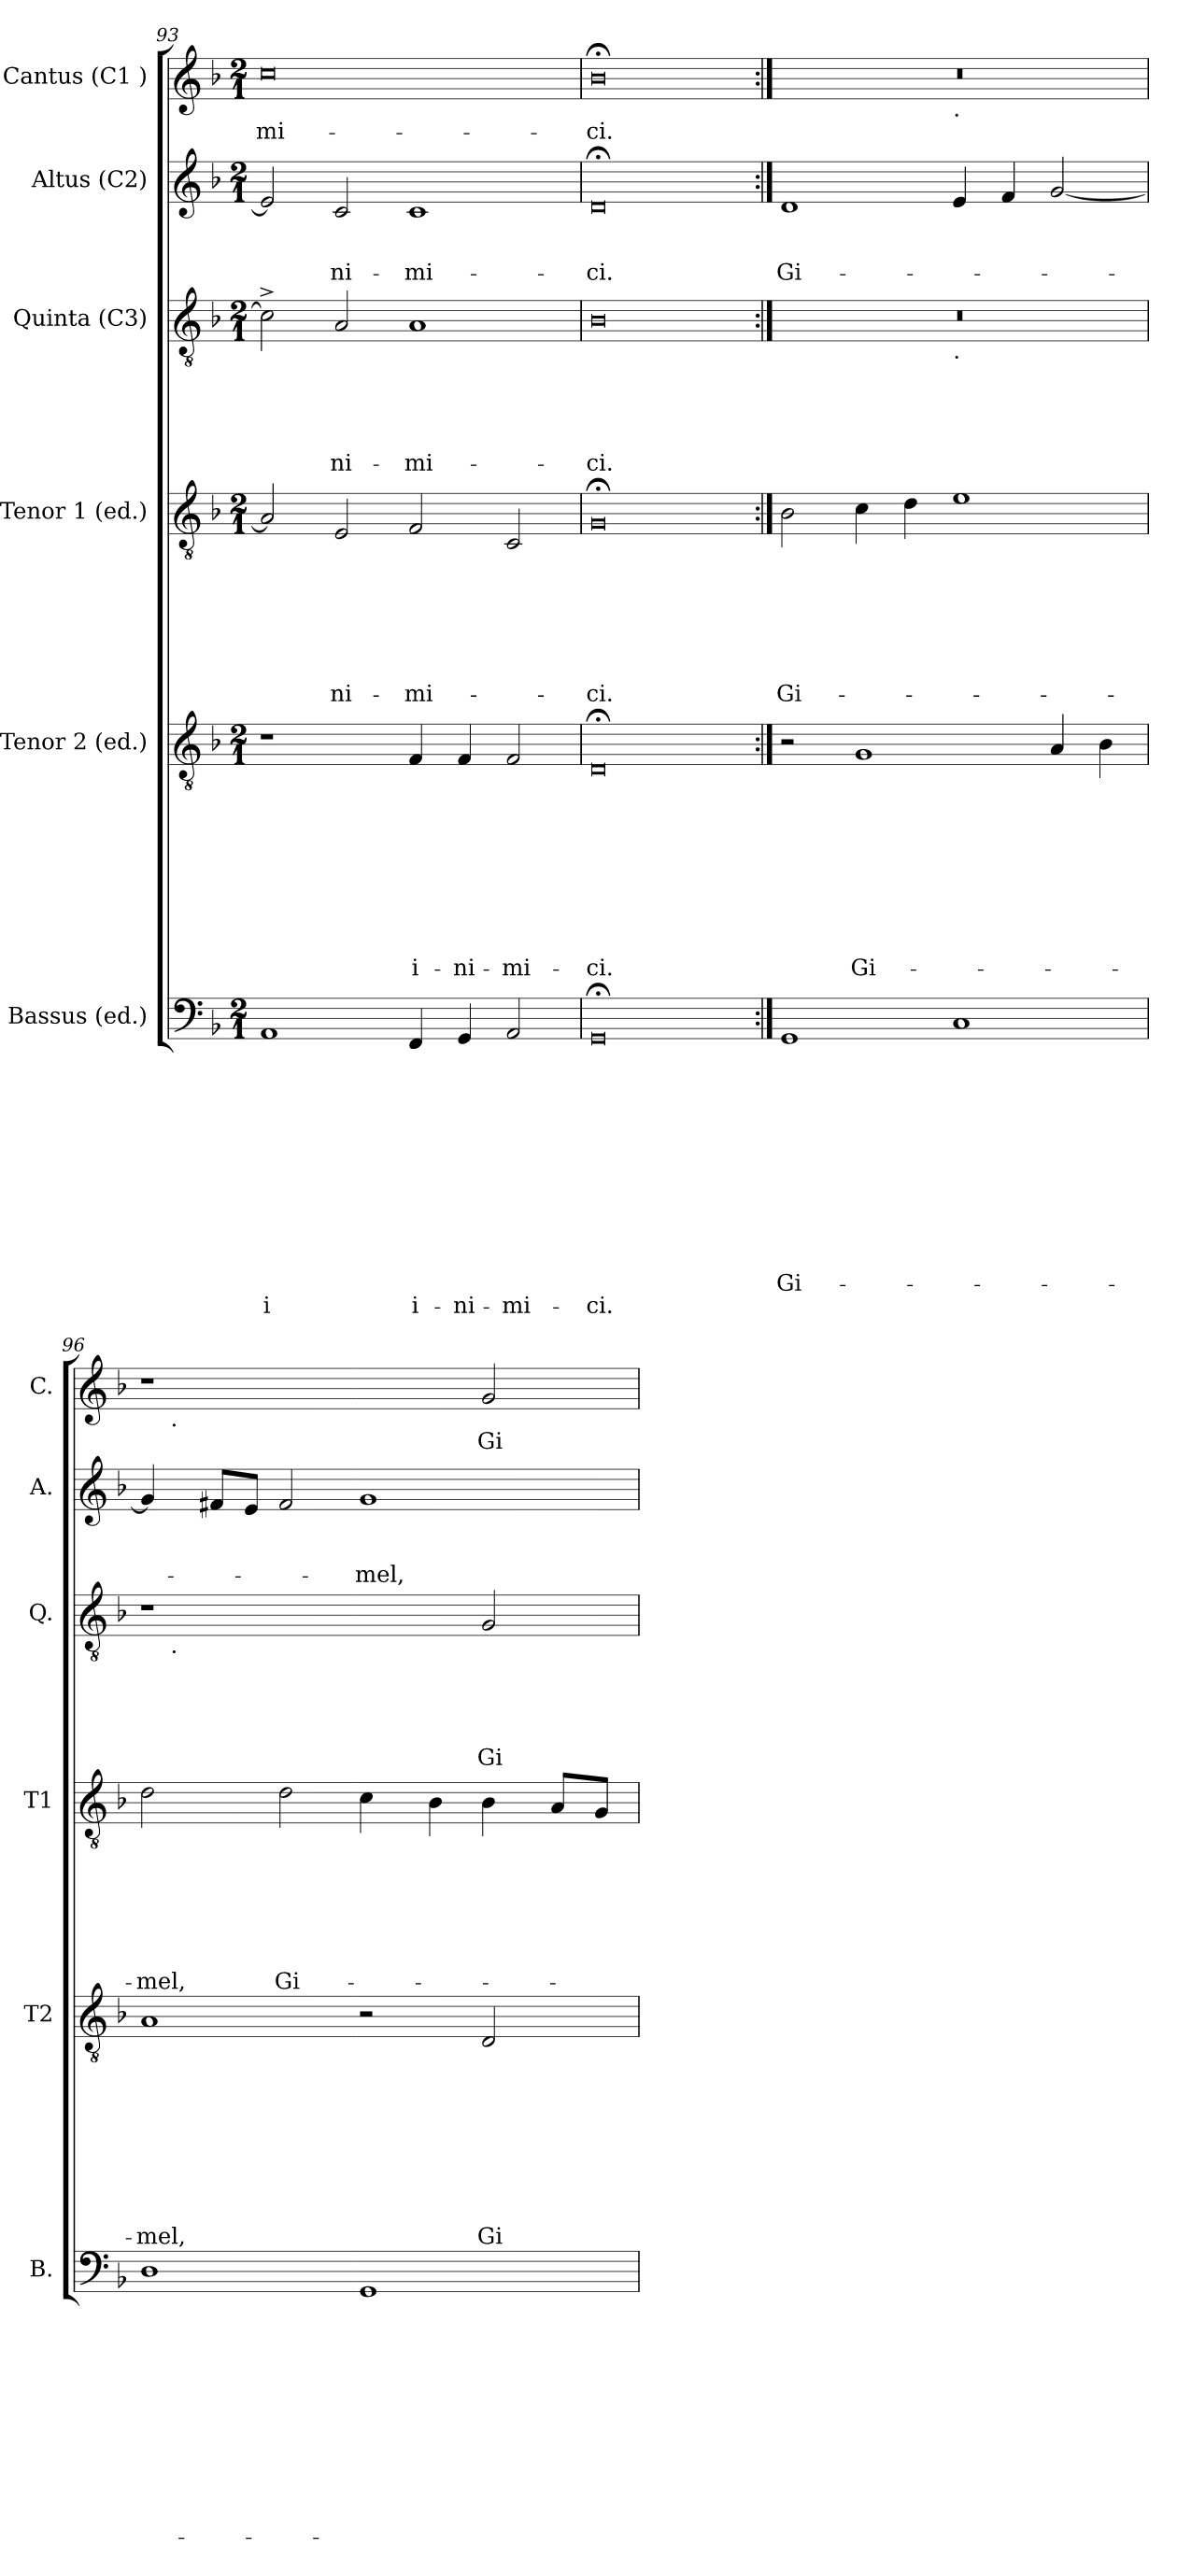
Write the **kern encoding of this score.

**kern	**text	**text	**text	**text	**text	**text	**text	**text	**text	**text	**text	**text	**kern	**text	**text	**text	**text	**text	**text	**text	**text	**text	**kern	**text	**text	**text	**text	**text	**text	**text	**kern	**text	**text	**text	**text	**text	**kern	**text	**text	**text	**kern	**text
*part6	*part6	*part6	*part6	*part6	*part6	*part6	*part6	*part6	*part6	*part6	*part6	*part6	*part5	*part5	*part5	*part5	*part5	*part5	*part5	*part5	*part5	*part5	*part4	*part4	*part4	*part4	*part4	*part4	*part4	*part4	*part3	*part3	*part3	*part3	*part3	*part3	*part2	*part2	*part2	*part2	*part1	*part1
*staff6	*staff6	*staff6	*staff6	*staff6	*staff6	*staff6	*staff6	*staff6	*staff6	*staff6	*staff6	*staff6	*staff5	*staff5	*staff5	*staff5	*staff5	*staff5	*staff5	*staff5	*staff5	*staff5	*staff4	*staff4	*staff4	*staff4	*staff4	*staff4	*staff4	*staff4	*staff3	*staff3	*staff3	*staff3	*staff3	*staff3	*staff2	*staff2	*staff2	*staff2	*staff1	*staff1
*I"Bassus (ed.)	*	*	*	*	*	*	*	*	*	*	*	*	*I"Tenor 2 (ed.)	*	*	*	*	*	*	*	*	*	*I"Tenor 1 (ed.)	*	*	*	*	*	*	*	*I"Quinta (C3)	*	*	*	*	*	*I"Altus (C2)	*	*	*	*I"Cantus (C1 )	*
*I'B.	*	*	*	*	*	*	*	*	*	*	*	*	*I'T2	*	*	*	*	*	*	*	*	*	*I'T1	*	*	*	*	*	*	*	*I'Q.	*	*	*	*	*	*I'A.	*	*	*	*I'C.	*
*clefF4	*	*	*	*	*	*	*	*	*	*	*	*	*clefGv2	*	*	*	*	*	*	*	*	*	*clefGv2	*	*	*	*	*	*	*	*clefGv2	*	*	*	*	*	*clefG2	*	*	*	*clefG2	*
*k[b-]	*	*	*	*	*	*	*	*	*	*	*	*	*k[b-]	*	*	*	*	*	*	*	*	*	*k[b-]	*	*	*	*	*	*	*	*k[b-]	*	*	*	*	*	*k[b-]	*	*	*	*k[b-]	*
*F:	*	*	*	*	*	*	*	*	*	*	*	*	*F:	*	*	*	*	*	*	*	*	*	*F:	*	*	*	*	*	*	*	*F:	*	*	*	*	*	*F:	*	*	*	*F:	*
*M2/1	*	*	*	*	*	*	*	*	*	*	*	*	*M2/1	*	*	*	*	*	*	*	*	*	*M2/1	*	*	*	*	*	*	*	*M2/1	*	*	*	*	*	*M2/1	*	*	*	*M2/1	*
=93	=93	=93	=93	=93	=93	=93	=93	=93	=93	=93	=93	=93	=93	=93	=93	=93	=93	=93	=93	=93	=93	=93	=93	=93	=93	=93	=93	=93	=93	=93	=93	=93	=93	=93	=93	=93	=93	=93	=93	=93	=93	=93
!	!	!	!	!	!	!	!	!	!	!	!	!LO:LY:b:rj	!	!	!	!	!	!	!	!	!	!	!	!	!	!	!	!	!	!	!	!	!	!	!	!	!	!	!	!	!	!LO:LY:b:rj
1AA	.	.	.	.	.	.	.	.	.	.	.	-i	1r	.	.	.	.	.	.	.	.	.	2A/]	.	.	.	.	.	.	.	2c^>\]	.	.	.	.	.	2e/]	.	.	.	0cc	-mi-
!	!	!	!	!	!	!	!	!	!	!	!	!	!	!	!	!	!	!	!	!	!	!	!	!	!	!	!	!	!	!LO:LY:b	!	!	!	!	!	!LO:LY:b	!	!	!	!LO:LY:b	!	!
.	.	.	.	.	.	.	.	.	.	.	.	.	.	.	.	.	.	.	.	.	.	.	2E/	.	.	.	.	.	.	-ni-	2A/	.	.	.	.	-ni-	2c/	.	.	-ni-	.	.
!	!	!	!	!	!	!	!	!	!	!	!	!LO:LY:b	!	!	!	!	!	!	!	!	!	!LO:LY:b	!	!	!	!	!	!	!	!LO:LY:b	!	!	!	!	!	!LO:LY:b	!	!	!	!LO:LY:b	!	!
4FF/	.	.	.	.	.	.	.	.	.	.	.	i-	4F/	.	.	.	.	.	.	.	.	i-	2F/	.	.	.	.	.	.	-mi-	1A	.	.	.	.	-mi-	1c	.	.	-mi-	.	.
!	!	!	!	!	!	!	!	!	!	!	!	!LO:LY:b	!	!	!	!	!	!	!	!	!	!LO:LY:b	!	!	!	!	!	!	!	!	!	!	!	!	!	!	!	!	!	!	!	!
4GG/	.	.	.	.	.	.	.	.	.	.	.	-ni-	4F/	.	.	.	.	.	.	.	.	-ni-	.	.	.	.	.	.	.	.	.	.	.	.	.	.	.	.	.	.	.	.
!	!	!	!	!	!	!	!	!	!	!	!	!LO:LY:b	!	!	!	!	!	!	!	!	!	!LO:LY:b	!	!	!	!	!	!	!	!	!	!	!	!	!	!	!	!	!	!	!	!
2AA/	.	.	.	.	.	.	.	.	.	.	.	-mi-	2F/	.	.	.	.	.	.	.	.	-mi-	2C/	.	.	.	.	.	.	.	.	.	.	.	.	.	.	.	.	.	.	.
=94	=94	=94	=94	=94	=94	=94	=94	=94	=94	=94	=94	=94	=94	=94	=94	=94	=94	=94	=94	=94	=94	=94	=94	=94	=94	=94	=94	=94	=94	=94	=94	=94	=94	=94	=94	=94	=94	=94	=94	=94	=94	=94
!	!	!	!	!	!	!	!	!	!	!	!	!LO:LY:b:rj	!	!	!	!	!	!	!	!	!	!LO:LY:b:rj	!	!	!	!	!	!	!	!LO:LY:b:rj	!	!	!	!	!	!LO:LY:b:rj	!	!	!	!LO:LY:b:rj	!	!LO:LY:b:rj
0GG;	.	.	.	.	.	.	.	.	.	.	.	-ci.	0D;	.	.	.	.	.	.	.	.	-ci.	0G;	.	.	.	.	.	.	-ci.	0B-	.	.	.	.	-ci.	0d;	.	.	-ci.	0b-;<	-ci.
!!LO:LB:g=z
=95:|!	=95:|!	=95:|!	=95:|!	=95:|!	=95:|!	=95:|!	=95:|!	=95:|!	=95:|!	=95:|!	=95:|!	=95:|!	=95:|!	=95:|!	=95:|!	=95:|!	=95:|!	=95:|!	=95:|!	=95:|!	=95:|!	=95:|!	=95:|!	=95:|!	=95:|!	=95:|!	=95:|!	=95:|!	=95:|!	=95:|!	=95:|!	=95:|!	=95:|!	=95:|!	=95:|!	=95:|!	=95:|!	=95:|!	=95:|!	=95:|!	=95:|!	=95:|!
!	!	!	!	!	!	!	!	!	!	!	!LO:LY:b	!	!	!	!	!	!	!	!	!	!	!	!	!	!	!	!	!	!	!LO:LY:b	!	!	!	!	!	!	!	!	!	!LO:LY:b	!	!
*	*	*	*	*	*	*	*	*	*	*	*	*	*	*	*	*	*	*	*	*	*	*	*	*	*	*	*	*	*	*	*^	*	*	*	*	*	*	*	*	*	*^	*
1GG	.	.	.	.	.	.	.	.	.	.	Gi-	.	2r	.	.	.	.	.	.	.	.	.	2B-\	.	.	.	.	.	.	Gi-	0r	1ryy	.	.	.	.	.	1d	.	.	Gi-	0r	1ryy	.
!	!	!	!	!	!	!	!	!	!	!	!	!	!	!	!	!	!	!	!	!	!	!LO:LY:b	!	!	!	!	!	!	!	!	!	!	!	!	!	!	!	!	!	!	!	!	!	!
.	.	.	.	.	.	.	.	.	.	.	.	.	1G	.	.	.	.	.	.	.	.	Gi-	4c\	.	.	.	.	.	.	.	.	.	.	.	.	.	.	.	.	.	.	.	.	.
.	.	.	.	.	.	.	.	.	.	.	.	.	.	.	.	.	.	.	.	.	.	.	4d\	.	.	.	.	.	.	.	.	.	.	.	.	.	.	.	.	.	.	.	.	.
!	!	!	!	!	!	!	!	!	!	!	!	!	!	!	!	!	!	!	!	!	!	!	!	!	!	!	!	!	!	!	!	!	!	!	!	!	!	!	!	!	!	!	!LO:TX:b:t=.	!
!	!	!	!	!	!	!	!	!	!	!	!	!	!	!	!	!	!	!	!	!	!	!	!	!	!	!	!	!	!	!	!	!LO:TX:b:t=.	!	!	!	!	!	!	!	!	!	!	!	!
1C	.	.	.	.	.	.	.	.	.	.	.	.	.	.	.	.	.	.	.	.	.	.	1e	.	.	.	.	.	.	.	.	1ryy	.	.	.	.	.	4e/	.	.	.	.	1ryy	.
.	.	.	.	.	.	.	.	.	.	.	.	.	.	.	.	.	.	.	.	.	.	.	.	.	.	.	.	.	.	.	.	.	.	.	.	.	.	4f/	.	.	.	.	.	.
.	.	.	.	.	.	.	.	.	.	.	.	.	4A/	.	.	.	.	.	.	.	.	.	.	.	.	.	.	.	.	.	.	.	.	.	.	.	.	[<2g/	.	.	.	.	.	.
.	.	.	.	.	.	.	.	.	.	.	.	.	4B-\	.	.	.	.	.	.	.	.	.	.	.	.	.	.	.	.	.	.	.	.	.	.	.	.	.	.	.	.	.	.	.
=96	=96	=96	=96	=96	=96	=96	=96	=96	=96	=96	=96	=96	=96	=96	=96	=96	=96	=96	=96	=96	=96	=96	=96	=96	=96	=96	=96	=96	=96	=96	=96	=96	=96	=96	=96	=96	=96	=96	=96	=96	=96	=96	=96	=96
!	!	!	!	!	!	!	!	!	!	!	!	!	!	!	!	!	!	!	!	!	!	!LO:LY:b	!	!	!	!	!	!	!	!LO:LY:b	!	!	!	!	!	!	!	!	!	!	!	!	!	!
1D	.	.	.	.	.	.	.	.	.	.	.	.	1A	.	.	.	.	.	.	.	.	-mel,	2d\	.	.	.	.	.	.	-mel,	1r	16.ryy	.	.	.	.	.	4g/]	.	.	.	1r	16.ryy	.
!	!	!	!	!	!	!	!	!	!	!	!	!	!	!	!	!	!	!	!	!	!	!	!	!	!	!	!	!	!	!	!	!	!	!	!	!	!	!	!	!	!	!	!LO:TX:b:t=.	!
!	!	!	!	!	!	!	!	!	!	!	!	!	!	!	!	!	!	!	!	!	!	!	!	!	!	!	!	!	!	!	!	!LO:TX:b:t=.	!	!	!	!	!	!	!	!	!	!	!	!
.	.	.	.	.	.	.	.	.	.	.	.	.	.	.	.	.	.	.	.	.	.	.	.	.	.	.	.	.	.	.	.	1ryy	.	.	.	.	.	.	.	.	.	.	1ryy	.
.	.	.	.	.	.	.	.	.	.	.	.	.	.	.	.	.	.	.	.	.	.	.	.	.	.	.	.	.	.	.	.	.	.	.	.	.	.	8f#/L	.	.	.	.	.	.
.	.	.	.	.	.	.	.	.	.	.	.	.	.	.	.	.	.	.	.	.	.	.	.	.	.	.	.	.	.	.	.	.	.	.	.	.	.	8e/J	.	.	.	.	.	.
!	!	!	!	!	!	!	!	!	!	!	!	!	!	!	!	!	!	!	!	!	!	!	!	!	!	!	!	!	!	!LO:LY:b	!	!	!	!	!	!	!	!	!	!	!	!	!	!
.	.	.	.	.	.	.	.	.	.	.	.	.	.	.	.	.	.	.	.	.	.	.	2d\	.	.	.	.	.	.	Gi-	.	.	.	.	.	.	.	2f#/	.	.	.	.	.	.
!	!	!	!	!	!	!	!	!	!	!	!	!	!	!	!	!	!	!	!	!	!	!	!	!	!	!	!	!	!	!	!	!	!	!	!	!	!	!	!	!	!LO:LY:b	!	!	!
1GG	.	.	.	.	.	.	.	.	.	.	.	.	2r	.	.	.	.	.	.	.	.	.	4c\	.	.	.	.	.	.	.	2ryy	.	.	.	.	.	.	1g	.	.	-mel,	2ryy	.	.
.	.	.	.	.	.	.	.	.	.	.	.	.	.	.	.	.	.	.	.	.	.	.	.	.	.	.	.	.	.	.	.	2ryy	.	.	.	.	.	.	.	.	.	.	2ryy	.
.	.	.	.	.	.	.	.	.	.	.	.	.	.	.	.	.	.	.	.	.	.	.	4B-\	.	.	.	.	.	.	.	.	.	.	.	.	.	.	.	.	.	.	.	.	.
!	!	!	!	!	!	!	!	!	!	!	!	!	!	!	!	!	!	!	!	!	!	!LO:LY:b	!	!	!	!	!	!	!	!	!	!	!	!	!	!	!LO:LY:b	!	!	!	!	!	!	!LO:LY:b
.	.	.	.	.	.	.	.	.	.	.	.	.	2D/	.	.	.	.	.	.	.	.	Gi-	4B-\	.	.	.	.	.	.	.	2G/	.	.	.	.	.	Gi-	.	.	.	.	2g/	.	Gi-
.	.	.	.	.	.	.	.	.	.	.	.	.	.	.	.	.	.	.	.	.	.	.	.	.	.	.	.	.	.	.	.	4ryy	.	.	.	.	.	.	.	.	.	.	4ryy	.
.	.	.	.	.	.	.	.	.	.	.	.	.	.	.	.	.	.	.	.	.	.	.	8A/L	.	.	.	.	.	.	.	.	.	.	.	.	.	.	.	.	.	.	.	.	.
.	.	.	.	.	.	.	.	.	.	.	.	.	.	.	.	.	.	.	.	.	.	.	.	.	.	.	.	.	.	.	.	8ryy	.	.	.	.	.	.	.	.	.	.	8ryy	.
.	.	.	.	.	.	.	.	.	.	.	.	.	.	.	.	.	.	.	.	.	.	.	8G/J	.	.	.	.	.	.	.	.	.	.	.	.	.	.	.	.	.	.	.	.	.
.	.	.	.	.	.	.	.	.	.	.	.	.	.	.	.	.	.	.	.	.	.	.	.	.	.	.	.	.	.	.	.	32ryy	.	.	.	.	.	.	.	.	.	.	32ryy	.
*	*	*	*	*	*	*	*	*	*	*	*	*	*	*	*	*	*	*	*	*	*	*	*	*	*	*	*	*	*	*	*v	*v	*	*	*	*	*	*	*	*	*	*v	*v	*
=	=	=	=	=	=	=	=	=	=	=	=	=	=	=	=	=	=	=	=	=	=	=	=	=	=	=	=	=	=	=	=	=	=	=	=	=	=	=	=	=	=	=
*-	*-	*-	*-	*-	*-	*-	*-	*-	*-	*-	*-	*-	*-	*-	*-	*-	*-	*-	*-	*-	*-	*-	*-	*-	*-	*-	*-	*-	*-	*-	*-	*-	*-	*-	*-	*-	*-	*-	*-	*-	*-	*-
